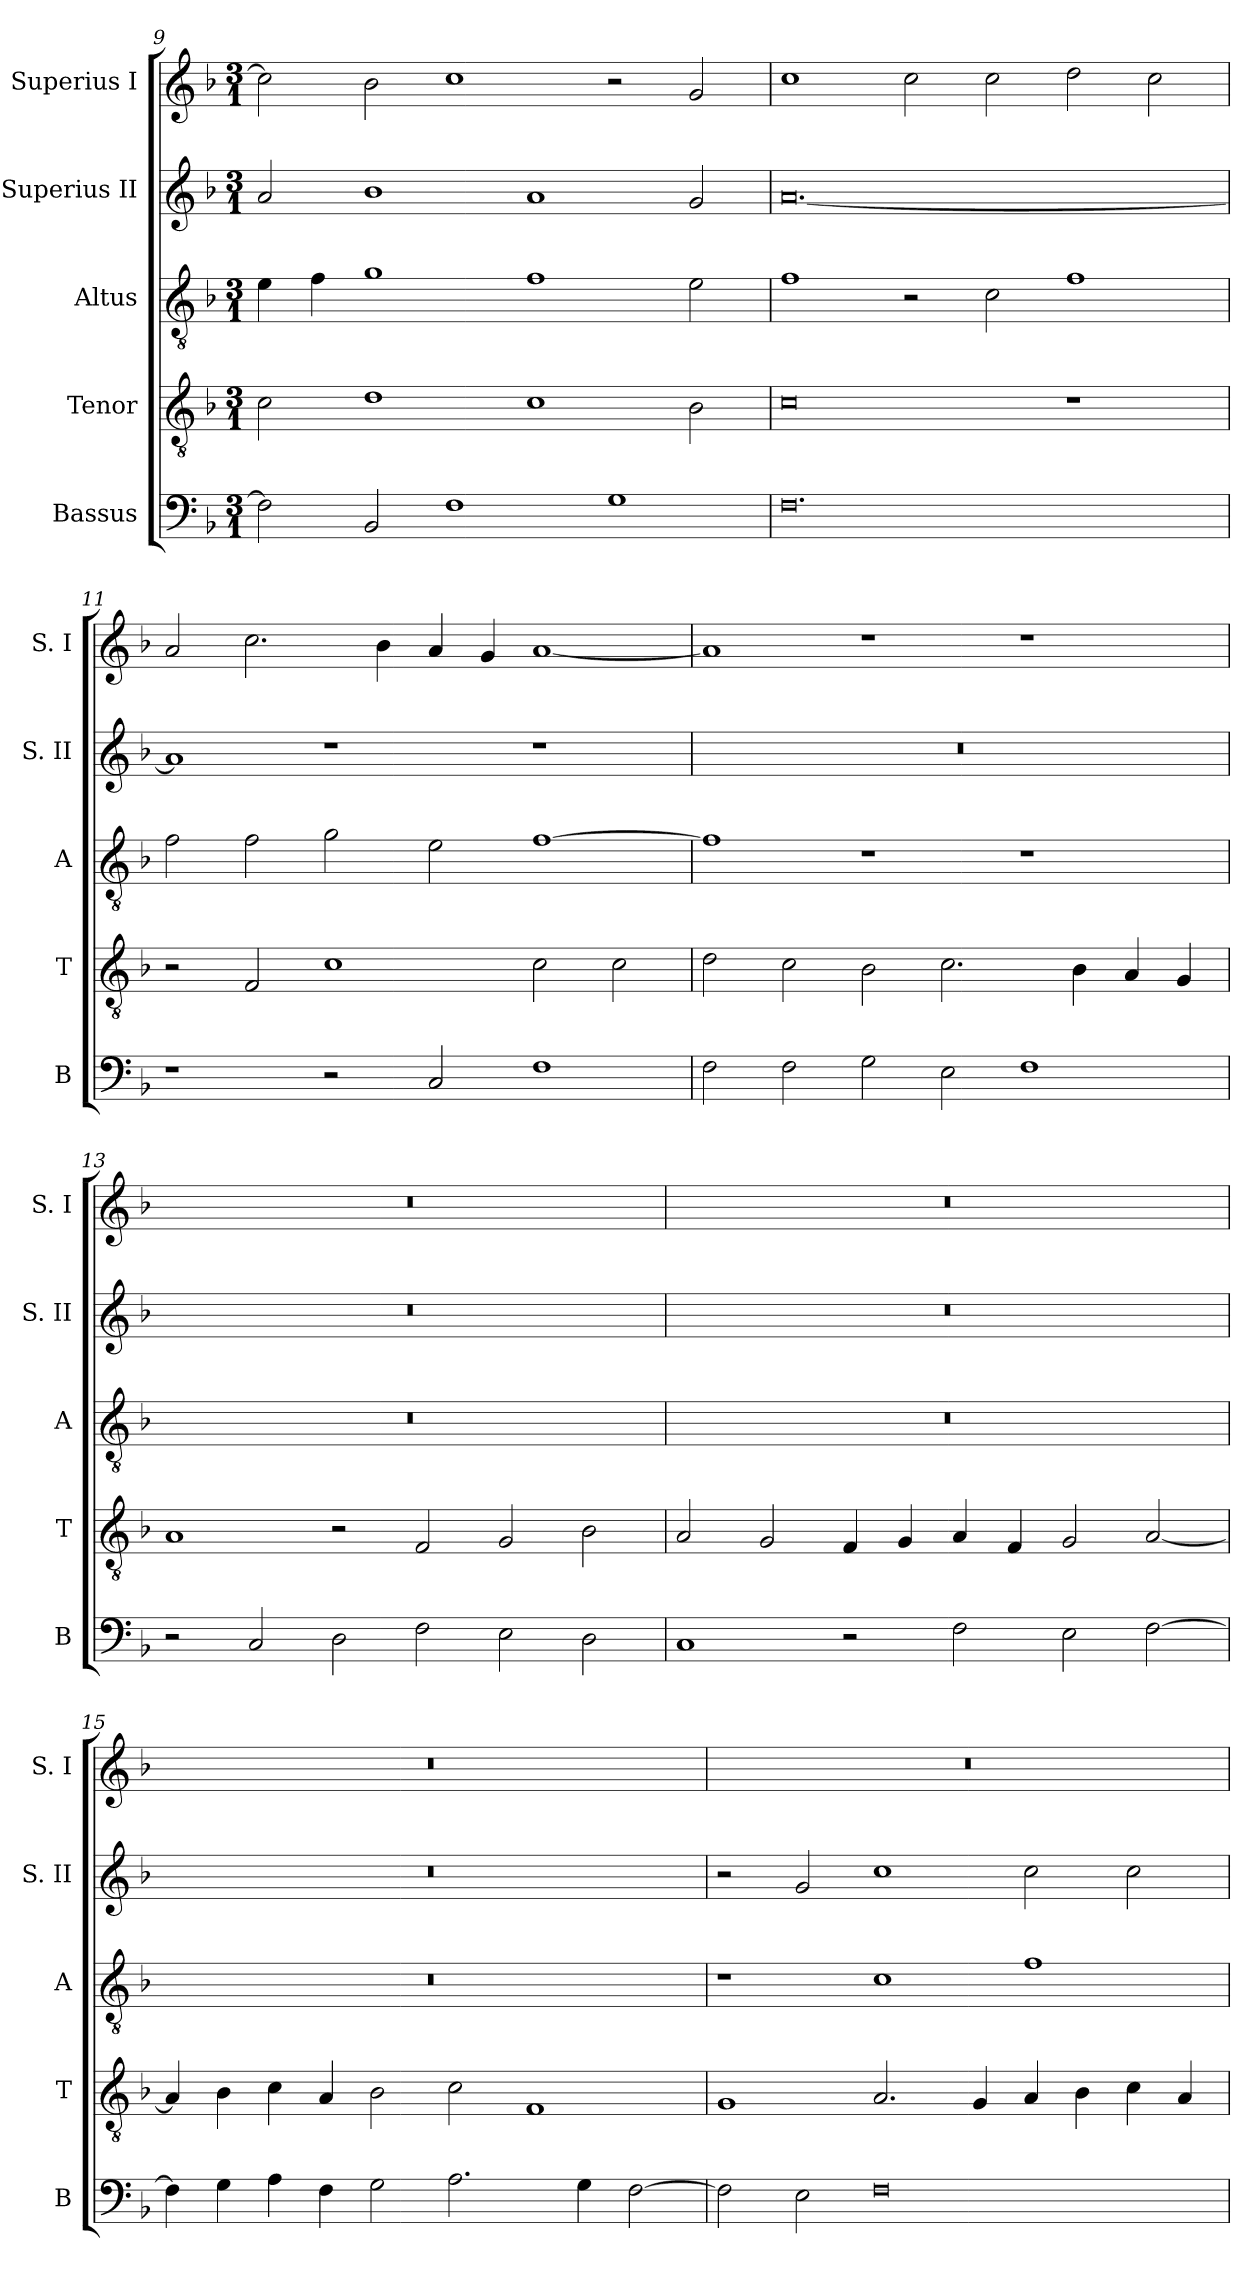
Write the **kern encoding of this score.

**kern	**kern	**kern	**kern	**kern
*part5	*part4	*part3	*part2	*part1
*staff5	*staff4	*staff3	*staff2	*staff1
*I"Bassus	*I"Tenor	*I"Altus	*I"Superius II	*I"Superius I
*I'B	*I'T	*I'A	*I'S. II	*I'S. I
*clefF4	*clefGv2	*clefGv2	*clefG2	*clefG2
*k[b-]	*k[b-]	*k[b-]	*k[b-]	*k[b-]
*F:	*F:	*F:	*F:	*F:
*M3/1	*M3/1	*M3/1	*M3/1	*M3/1
=9	=9	=9	=9	=9
2F]	2c	4e	2a	2cc]
.	.	4f	.	.
2BB-	1d	1g	1b-	2b-
1F	.	.	.	1cc
.	1c	1f	1a	.
1G	.	.	.	2r
.	2B-	2e	2g	2g
=10	=10	=10	=10	=10
0.F	0c	1f	[0.a	1cc
.	.	2r	.	2cc
.	.	2c	.	2cc
.	1r	1f	.	2dd
.	.	.	.	2cc
=11	=11	=11	=11	=11
1r	2r	2f	1a]	2a
.	2F	2f	.	2.cc
2r	1c	2g	1r	.
.	.	.	.	4b-
2C	.	2e	.	4a
.	.	.	.	4g
1F	2c	[1f	1r	[1a
.	2c	.	.	.
=12	=12	=12	=12	=12
2F	2d	1f]	1%3r	1a]
2F	2c	.	.	.
2G	2B-	1r	.	1r
2E	2.c	.	.	.
1F	.	1r	.	1r
.	4B-	.	.	.
.	4A	.	.	.
.	4G	.	.	.
=13	=13	=13	=13	=13
2r	1A	1%3r	1%3r	1%3r
2C	.	.	.	.
2D	2r	.	.	.
2F	2F	.	.	.
2E	2G	.	.	.
2D	2B-	.	.	.
=14	=14	=14	=14	=14
1C	2A	1%3r	1%3r	1%3r
.	2G	.	.	.
2r	4F	.	.	.
.	4G	.	.	.
2F	4A	.	.	.
.	4F	.	.	.
2E	2G	.	.	.
[2F	[2A	.	.	.
=15	=15	=15	=15	=15
4F]	4A]	1%3r	1%3r	1%3r
4G	4B-	.	.	.
4A	4c	.	.	.
4F	4A	.	.	.
2G	2B-	.	.	.
2.A	2c	.	.	.
.	1F	.	.	.
4G	.	.	.	.
[2F	.	.	.	.
=16	=16	=16	=16	=16
2F]	1G	1r	2r	1%3r
2E	.	.	2g	.
0F	2.A	1c	1cc	.
.	4G	.	.	.
.	4A	1f	2cc	.
.	4B-	.	.	.
.	4c	.	2cc	.
.	4A	.	.	.
=	=	=	=	=
*-	*-	*-	*-	*-
